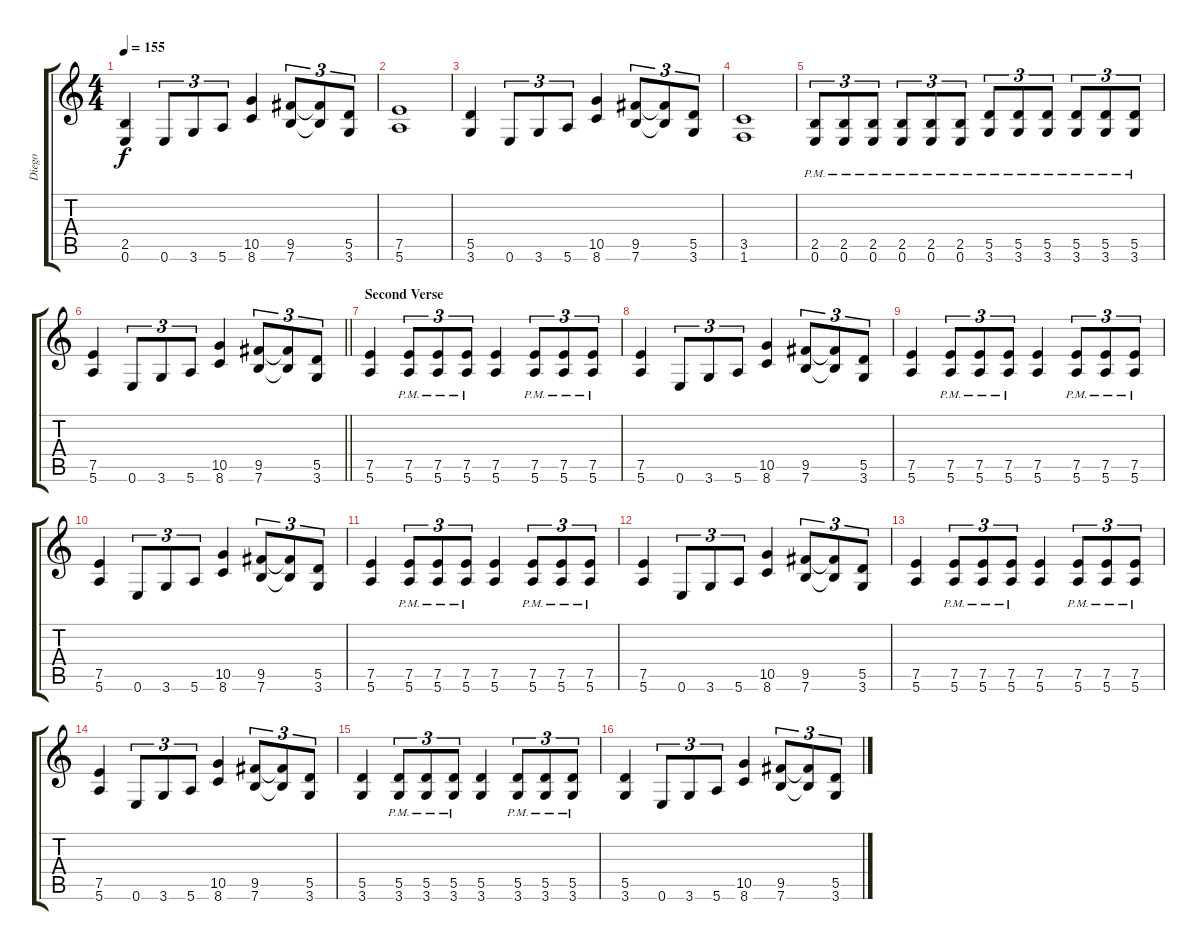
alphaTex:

\track ("Diego" "Diego") {instrument distortionguitar}
\staff {score tabs}
\tuning (E4 B3 G3 D3 A2 E2) {hide}
\ts (4 4)
\tempo 155
\clef g2
\ks c
(2.5 0.6).4{dy f} 0.6.8{tu (3 2)} 3.6.8{tu (3 2)} 5.6.8{tu (3 2)} (10.5 8.6).4 (9.5 7.6).8{tu (3 2)} (9.5{t} 7.6{t}).8{tu (3 2)} (5.5 3.6).8{tu (3 2)} |
(7.5 5.6).1 |
(5.5 3.6).4 0.6.8{tu (3 2)} 3.6.8{tu (3 2)} 5.6.8{tu (3 2)} (10.5 8.6).4 (9.5 7.6).8{tu (3 2)} (9.5{t} 7.6{t}).8{tu (3 2)} (5.5 3.6).8{tu (3 2)} |
(3.5 1.6).1 |
(2.5{pm} 0.6{pm}).8{tu (3 2)} (2.5{pm} 0.6{pm}).8{tu (3 2)} (2.5{pm} 0.6{pm}).8{tu (3 2)} (2.5{pm} 0.6{pm}).8{tu (3 2)} (2.5{pm} 0.6{pm}).8{tu (3 2)} (2.5{pm} 0.6{pm}).8{tu (3 2)} (5.5{pm} 3.6{pm}).8{tu (3 2)} (5.5{pm} 3.6{pm}).8{tu (3 2)} (5.5{pm} 3.6{pm}).8{tu (3 2)} (5.5{pm} 3.6{pm}).8{tu (3 2)} (5.5{pm} 3.6{pm}).8{tu (3 2)} (5.5{pm} 3.6{pm}).8{tu (3 2)} |
\barLineRight lightlight
(7.5 5.6).4 0.6.8{tu (3 2)} 3.6.8{tu (3 2)} 5.6.8{tu (3 2)} (10.5 8.6).4 (9.5 7.6).8{tu (3 2)} (9.5{t} 7.6{t}).8{tu (3 2)} (5.5 3.6).8{tu (3 2)} |
\section ("" "Second Verse")
(7.5 5.6).4 (7.5{pm} 5.6{pm}).8{tu (3 2)} (7.5{pm} 5.6{pm}).8{tu (3 2)} (7.5{pm} 5.6{pm}).8{tu (3 2)} (7.5 5.6).4 (7.5{pm} 5.6{pm}).8{tu (3 2)} (7.5{pm} 5.6{pm}).8{tu (3 2)} (7.5{pm} 5.6{pm}).8{tu (3 2)} |
(7.5 5.6).4 0.6.8{tu (3 2)} 3.6.8{tu (3 2)} 5.6.8{tu (3 2)} (10.5 8.6).4 (9.5 7.6).8{tu (3 2)} (9.5{t} 7.6{t}).8{tu (3 2)} (5.5 3.6).8{tu (3 2)} |
(7.5 5.6).4 (7.5{pm} 5.6{pm}).8{tu (3 2)} (7.5{pm} 5.6{pm}).8{tu (3 2)} (7.5{pm} 5.6{pm}).8{tu (3 2)} (7.5 5.6).4 (7.5{pm} 5.6{pm}).8{tu (3 2)} (7.5{pm} 5.6{pm}).8{tu (3 2)} (7.5{pm} 5.6{pm}).8{tu (3 2)} |
(7.5 5.6).4 0.6.8{tu (3 2)} 3.6.8{tu (3 2)} 5.6.8{tu (3 2)} (10.5 8.6).4 (9.5 7.6).8{tu (3 2)} (9.5{t} 7.6{t}).8{tu (3 2)} (5.5 3.6).8{tu (3 2)} |
(7.5 5.6).4 (7.5{pm} 5.6{pm}).8{tu (3 2)} (7.5{pm} 5.6{pm}).8{tu (3 2)} (7.5{pm} 5.6{pm}).8{tu (3 2)} (7.5 5.6).4 (7.5{pm} 5.6{pm}).8{tu (3 2)} (7.5{pm} 5.6{pm}).8{tu (3 2)} (7.5{pm} 5.6{pm}).8{tu (3 2)} |
(7.5 5.6).4 0.6.8{tu (3 2)} 3.6.8{tu (3 2)} 5.6.8{tu (3 2)} (10.5 8.6).4 (9.5 7.6).8{tu (3 2)} (9.5{t} 7.6{t}).8{tu (3 2)} (5.5 3.6).8{tu (3 2)} |
(7.5 5.6).4 (7.5{pm} 5.6{pm}).8{tu (3 2)} (7.5{pm} 5.6{pm}).8{tu (3 2)} (7.5{pm} 5.6{pm}).8{tu (3 2)} (7.5 5.6).4 (7.5{pm} 5.6{pm}).8{tu (3 2)} (7.5{pm} 5.6{pm}).8{tu (3 2)} (7.5{pm} 5.6{pm}).8{tu (3 2)} |
(7.5 5.6).4 0.6.8{tu (3 2)} 3.6.8{tu (3 2)} 5.6.8{tu (3 2)} (10.5 8.6).4 (9.5 7.6).8{tu (3 2)} (9.5{t} 7.6{t}).8{tu (3 2)} (5.5 3.6).8{tu (3 2)} |
(5.5 3.6).4 (5.5{pm} 3.6{pm}).8{tu (3 2)} (5.5{pm} 3.6{pm}).8{tu (3 2)} (5.5{pm} 3.6{pm}).8{tu (3 2)} (5.5 3.6).4 (5.5{pm} 3.6{pm}).8{tu (3 2)} (5.5{pm} 3.6{pm}).8{tu (3 2)} (5.5{pm} 3.6{pm}).8{tu (3 2)} |
(5.5 3.6).4 0.6.8{tu (3 2)} 3.6.8{tu (3 2)} 5.6.8{tu (3 2)} (10.5 8.6).4 (9.5 7.6).8{tu (3 2)} (9.5{t} 7.6{t}).8{tu (3 2)} (5.5 3.6).8{tu (3 2)}
